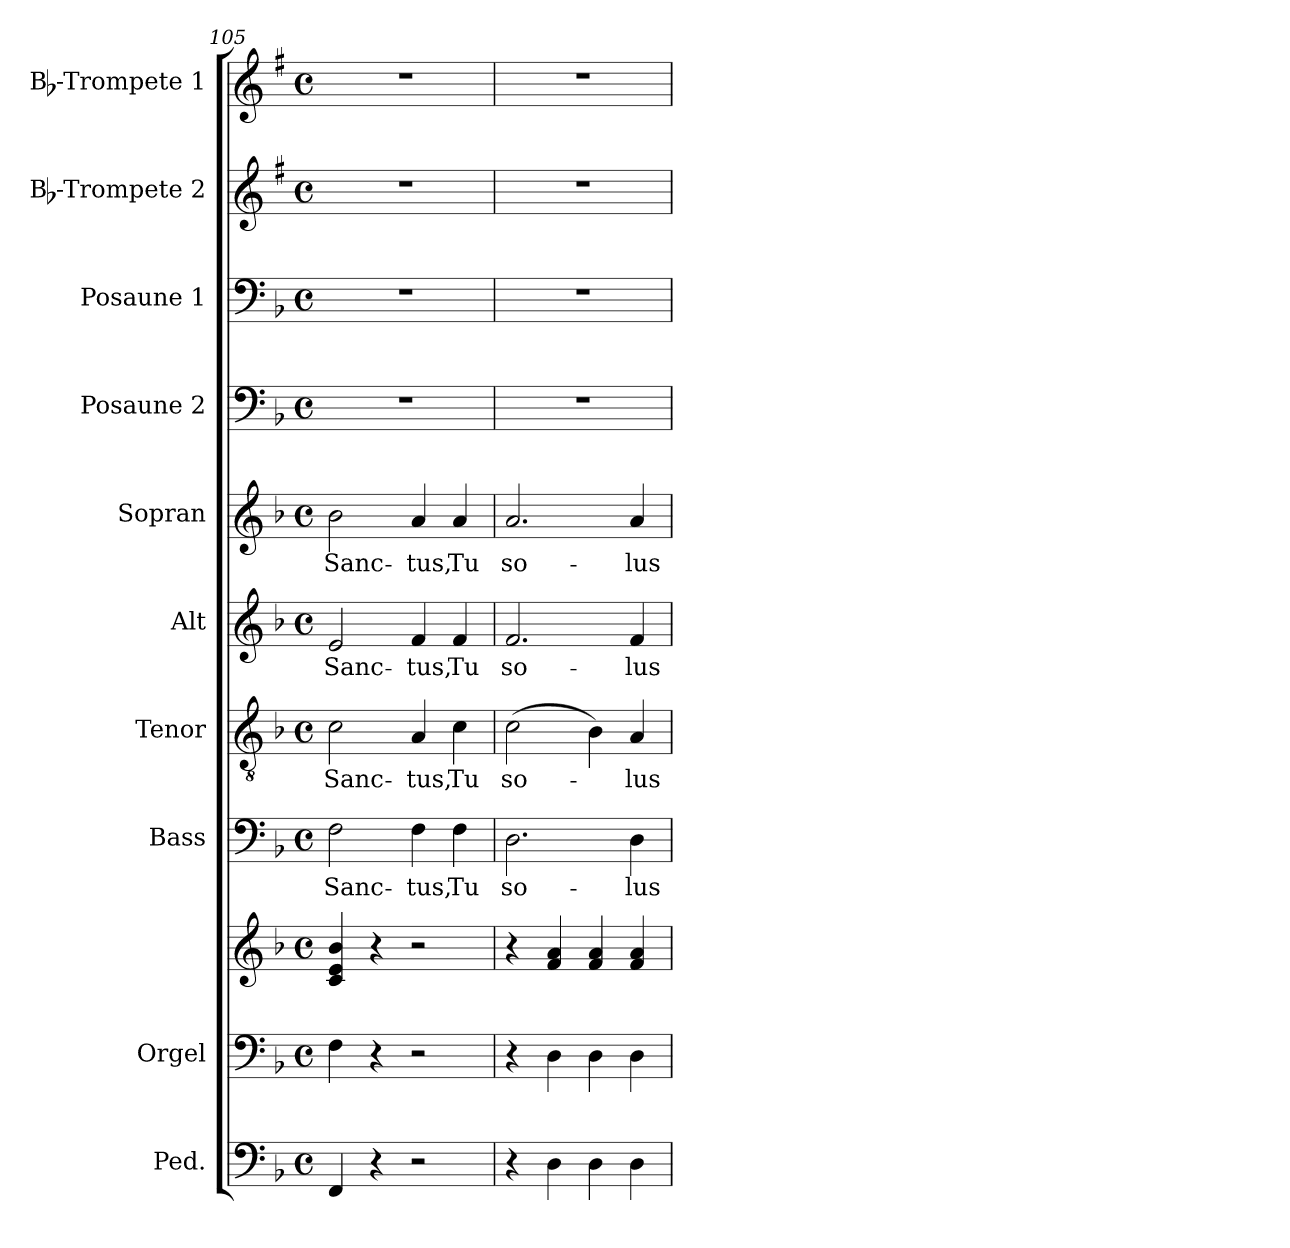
**kern	**kern	**kern	**kern	**text	**kern	**text	**kern	**text	**kern	**text	**kern	**kern	**kern	**kern
*part10	*part9	*part9	*part8	*part8	*part7	*part7	*part6	*part6	*part5	*part5	*part4	*part3	*part2	*part1
*staff11	*staff10	*staff9	*staff8	*staff8	*staff7	*staff7	*staff6	*staff6	*staff5	*staff5	*staff4	*staff3	*staff2	*staff1
*I"Ped.	*I"Orgel	*	*I"Bass	*	*I"Tenor	*	*I"Alt	*	*I"Sopran	*	*I"Posaune 2	*I"Posaune 1	*I"Bb-Trompete 2	*I"Bb-Trompete 1
*	*I'Org.	*	*I'B.	*	*I'T.	*	*I'A.	*	*I'S.	*	*I'Pos. 2	*I'Pos. 1	*I'Bb Trp. 2	*I'Bb Trp. 1
*clefF4	*clefF4	*clefG2	*clefF4	*	*clefGv2	*	*clefG2	*	*clefG2	*	*clefF4	*clefF4	*clefG2	*clefG2
*ITrd7c12	*	*	*	*	*	*	*	*	*	*	*	*	*ITrd1c2	*ITrd1c2
*k[b-]	*k[b-]	*k[b-]	*k[b-]	*	*k[b-]	*	*k[b-]	*	*k[b-]	*	*k[b-]	*k[b-]	*k[b-]	*k[b-]
*F:	*F:	*F:	*F:	*	*F:	*	*F:	*	*F:	*	*F:	*F:	*F:	*F:
*M4/4	*M4/4	*M4/4	*M4/4	*	*M4/4	*	*M4/4	*	*M4/4	*	*M4/4	*M4/4	*M4/4	*M4/4
*met(c)	*met(c)	*met(c)	*met(c)	*	*met(c)	*	*met(c)	*	*met(c)	*	*met(c)	*met(c)	*met(c)	*met(c)
=105	=105	=105	=105	=105	=105	=105	=105	=105	=105	=105	=105	=105	=105	=105
!	!	!	!	!LO:LY:b	!	!LO:LY:b	!	!LO:LY:b	!	!LO:LY:b	!	!	!	!
4FFF/	4F\	4c/ 4e/ 4b-/	2F\	Sanc-	2c\	Sanc-	2e/	Sanc-	2b-\	Sanc-	1r	1r	1r	1r
4r	4r	4r	.	.	.	.	.	.	.	.	.	.	.	.
!	!	!	!	!LO:LY:b	!	!LO:LY:b	!	!LO:LY:b	!	!LO:LY:b	!	!	!	!
2r	2r	2r	4F\	-tus,	4A/	-tus,	4f/	-tus,	4a/	-tus,	.	.	.	.
!	!	!	!	!LO:LY:b	!	!LO:LY:b	!	!LO:LY:b	!	!LO:LY:b	!	!	!	!
.	.	.	4F\	Tu	4c\	Tu	4f/	Tu	4a/	Tu	.	.	.	.
=106	=106	=106	=106	=106	=106	=106	=106	=106	=106	=106	=106	=106	=106	=106
!	!	!	!	!LO:LY:b	!	!LO:LY:b	!	!LO:LY:b	!	!LO:LY:b	!	!	!	!
4r	4r	4r	2.D\	so-	(>2c\	so-	2.f/	so-	2.a/	so-	1r	1r	1r	1r
4DD\	4D\	4f/ 4a/	.	.	.	.	.	.	.	.	.	.	.	.
4DD\	4D\	4f/ 4a/	.	.	4B-\)	.	.	.	.	.	.	.	.	.
!	!	!	!	!LO:LY:b	!	!LO:LY:b	!	!LO:LY:b	!	!LO:LY:b	!	!	!	!
4DD\	4D\	4f/ 4a/	4D\	-lus	4A/	-lus	4f/	-lus	4a/	-lus	.	.	.	.
=	=	=	=	=	=	=	=	=	=	=	=	=	=	=
*-	*-	*-	*-	*-	*-	*-	*-	*-	*-	*-	*-	*-	*-	*-
